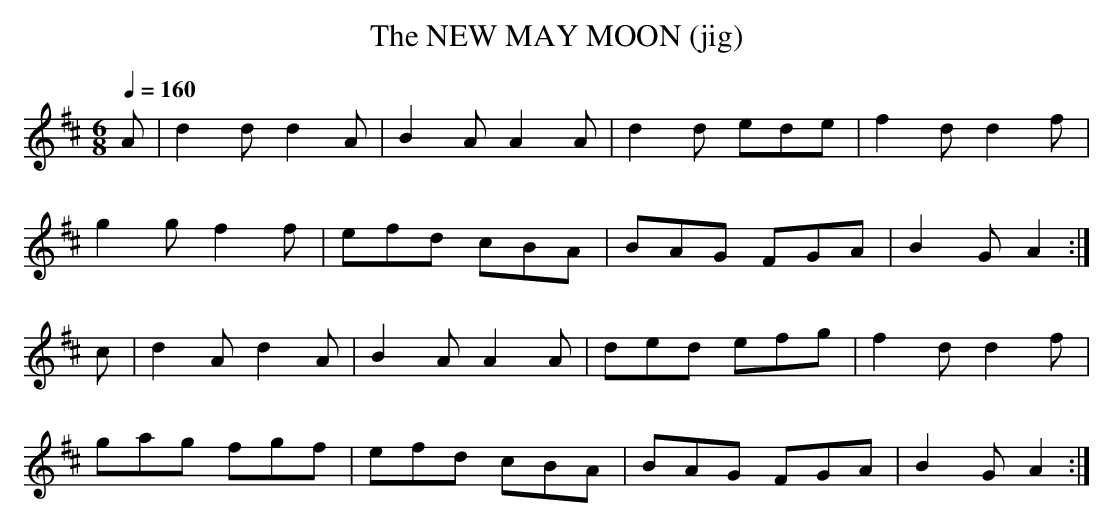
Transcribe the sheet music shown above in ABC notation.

X:1
T:NEW MAY MOON (jig), The
Q:1/4=160
L:1/8
M:6/8
K:D
A|d2d d2A|B2A A2A|d2d ede|f2d d2f|
g2g f2f|efd cBA|BAG FGA|B2G A2:|
c|d2A d2A|B2A A2A|ded efg|f2d d2f|
gag fgf|efd cBA|BAG FGA|B2G A2:|
